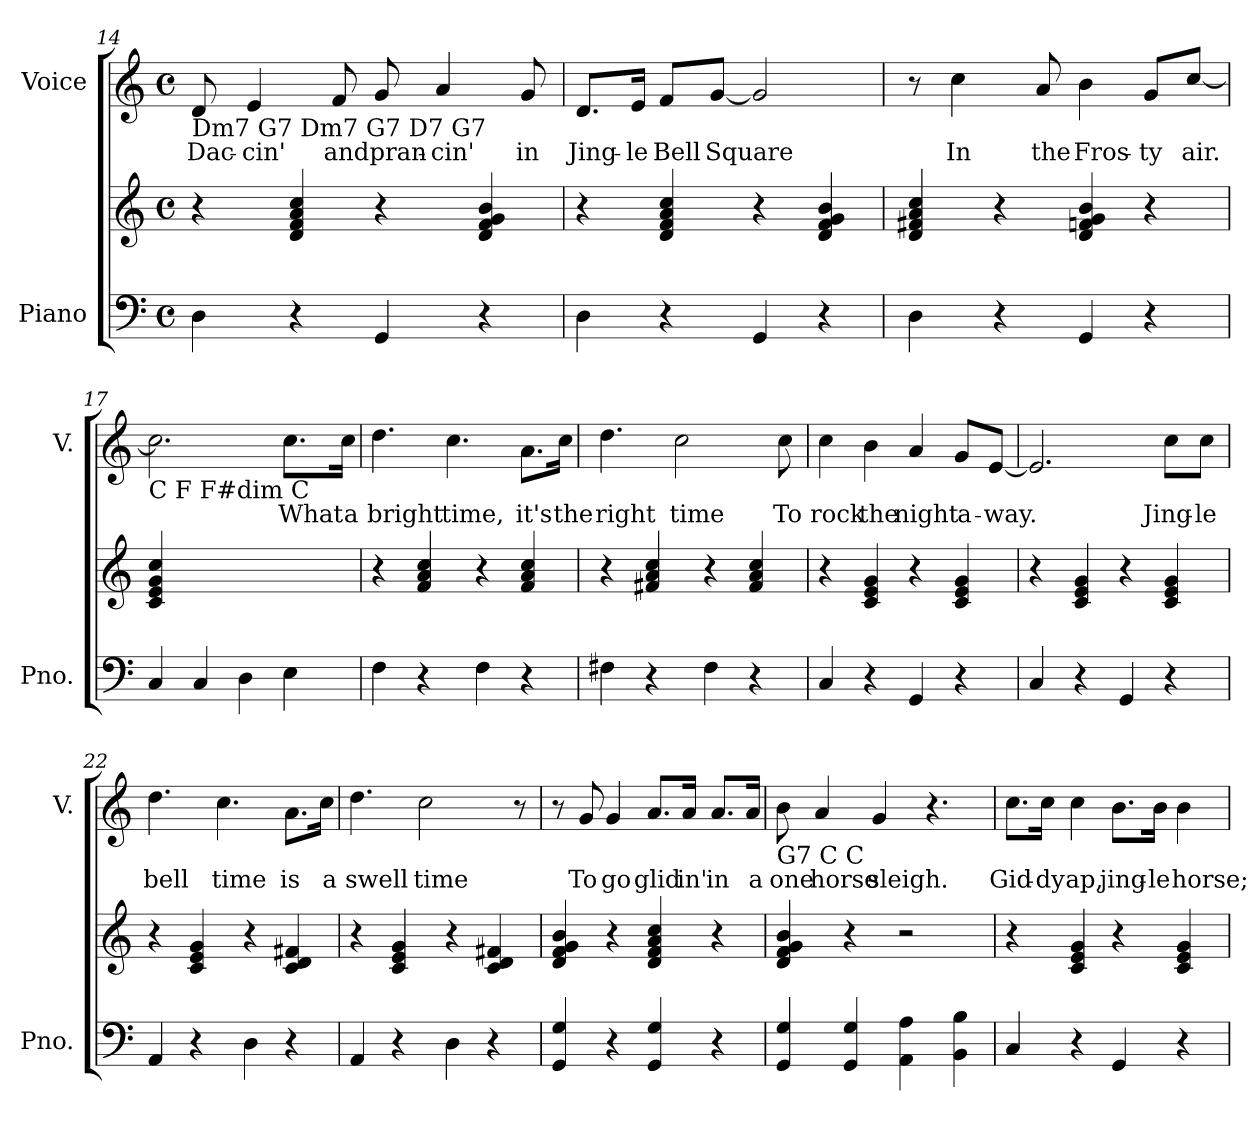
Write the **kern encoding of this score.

**kern	**kern	**kern	**text
*part2	*part2	*part1	*part1
*staff3	*staff2	*staff1	*staff1
*I"Piano	*	*I"Voice	*
*I'Pno.	*	*I'V.	*
!!LO:LB:g=z
*clefF4	*clefG2	*clefG2	*
*k[]	*k[]	*k[]	*
*M4/4	*M4/4	*M4/4	*
*met(c)	*met(c)	*met(c)	*
=14	=14	=14	=14
!	!	!LO:TX:b:t=Dm7    G7      Dm7      G7     D7      G7	!
!	!	!	!LO:LY:b
4D\	4r	8d/	Dac-
!	!	!	!LO:LY:b
.	.	4e/	-cin'
4r	4d/ 4f/ 4a/ 4cc/	.	.
!	!	!	!LO:LY:b
.	.	8f/	and
!	!	!	!LO:LY:b
4GG/	4r	8g/	pran-
!	!	!	!LO:LY:b
.	.	4a/	-cin'
4r	4d/ 4f/ 4g/ 4b/	.	.
!	!	!	!LO:LY:b
.	.	8g/	in
=15	=15	=15	=15
!	!	!	!LO:LY:b
4D\	4r	8.d/L	Jing-
!	!	!	!LO:LY:b
.	.	16e/Jk	-le
!	!	!	!LO:LY:b
4r	4d/ 4f/ 4a/ 4cc/	8f/L	Bell
!	!	!	!LO:LY:b
.	.	[8g/J	Square
4GG/	4r	2g/]	.
4r	4d/ 4f/ 4g/ 4b/	.	.
=16	=16	=16	=16
4D\	4d/ 4f#X/ 4a/ 4cc/	8r	.
!	!	!	!LO:LY:b
.	.	4cc\	In
4r	4r	.	.
!	!	!	!LO:LY:b
.	.	8a/	the
!	!	!	!LO:LY:b
4GG/	4d/ 4fn/ 4g/ 4b/	4b\	Fros-
!	!	!	!LO:LY:b
4r	4r	8g/L	-ty
!	!	!	!LO:LY:b
.	.	[8cc/J	air.
!!LO:LB:g=z
=17	=17	=17	=17
!	!	!LO:TX:b:t=C         F         F#dim       C	!
4C/	4c/ 4e/ 4g/ 4cc/	2.cc\]	.
4C/	2.ryy	.	.
4D\	.	.	.
!	!	!	!LO:LY:b
4E\	.	8.cc\L	What
!	!	!	!LO:LY:b
.	.	16cc\Jk	a
=18	=18	=18	=18
!	!	!	!LO:LY:b
4F\	4r	4.dd\	bright
4r	4f/ 4a/ 4cc/	.	.
!	!	!	!LO:LY:b
.	.	4.cc\	time,
4F\	4r	.	.
!	!	!	!LO:LY:b
4r	4f/ 4a/ 4cc/	8.a\L	it's
!	!	!	!LO:LY:b
.	.	16cc\Jk	the
=19	=19	=19	=19
!	!	!	!LO:LY:b
4F#X\	4r	4.dd\	right
4r	4f#X/ 4a/ 4cc/	.	.
!	!	!	!LO:LY:b
.	.	2cc\	time
4F#\	4r	.	.
4r	4f#/ 4a/ 4cc/	.	.
!	!	!	!LO:LY:b
.	.	8cc\	To
=20	=20	=20	=20
!	!	!	!LO:LY:b
4C/	4r	4cc\	rock
!	!	!	!LO:LY:b
4r	4c/ 4e/ 4g/	4b\	the
!	!	!	!LO:LY:b
4GG/	4r	4a/	night
!	!	!	!LO:LY:b
4r	4c/ 4e/ 4g/	8g/L	a-
!	!	!	!LO:LY:b
.	.	[8e/J	-way.
!!LO:PB:g=z
=21	=21	=21	=21
4C/	4r	2.e/]	.
4r	4c/ 4e/ 4g/	.	.
4GG/	4r	.	.
!	!	!	!LO:LY:b
4r	4c/ 4e/ 4g/	8cc\L	Jing-
!	!	!	!LO:LY:b
.	.	8cc\J	-le
=22	=22	=22	=22
!	!	!	!LO:LY:b
4AA/	4r	4.dd\	bell
4r	4c/ 4e/ 4g/	.	.
!	!	!	!LO:LY:b
.	.	4.cc\	time
4D\	4r	.	.
!	!	!	!LO:LY:b
4r	4c/ 4d/ 4f#X/	8.a\L	is
!	!	!	!LO:LY:b
.	.	16cc\Jk	a
=23	=23	=23	=23
!	!	!	!LO:LY:b
4AA/	4r	4.dd\	swell
4r	4c/ 4e/ 4g/	.	.
!	!	!	!LO:LY:b
.	.	2cc\	time
4D\	4r	.	.
4r	4c/ 4d/ 4f#X/	.	.
.	.	8r	.
=24	=24	=24	=24
4GG/ 4G/	4d/ 4f/ 4g/ 4b/	8r	.
!	!	!	!LO:LY:b
.	.	8g/	To
!	!	!	!LO:LY:b
4r	4r	4g/	go
!	!	!	!LO:LY:b
4GG/ 4G/	4d/ 4f/ 4a/ 4cc/	8.a/L	glid
!	!	!	!LO:LY:b
.	.	16a/Jk	in'
!	!	!	!LO:LY:b
4r	4r	8.a/L	in
!	!	!	!LO:LY:b
.	.	16a/Jk	a
!!LO:LB:g=z
=25	=25	=25	=25
!	!	!LO:TX:b:t=G7              C            C	!
!	!	!	!LO:LY:b
4GG/ 4G/	4d/ 4f/ 4g/ 4b/	8b\	one
!	!	!	!LO:LY:b
.	.	4a/	horse
4GG/ 4G/	4r	.	.
!	!	!	!LO:LY:b
.	.	4g/	sleigh.
4AA\ 4A\	2r	.	.
.	.	4.r	.
4BB\ 4B\	.	.	.
=26	=26	=26	=26
!	!	!	!LO:LY:b
4C/	4r	8.cc\L	Gid-
!	!	!	!LO:LY:b
.	.	16cc\Jk	-dy
!	!	!	!LO:LY:b
4r	4c/ 4e/ 4g/	4cc\	ap,
!	!	!	!LO:LY:b
4GG/	4r	8.b\L	jing-
!	!	!	!LO:LY:b
.	.	16b\Jk	-le
!	!	!	!LO:LY:b
4r	4c/ 4e/ 4g/	4b\	horse;
=	=	=	=
*-	*-	*-	*-
